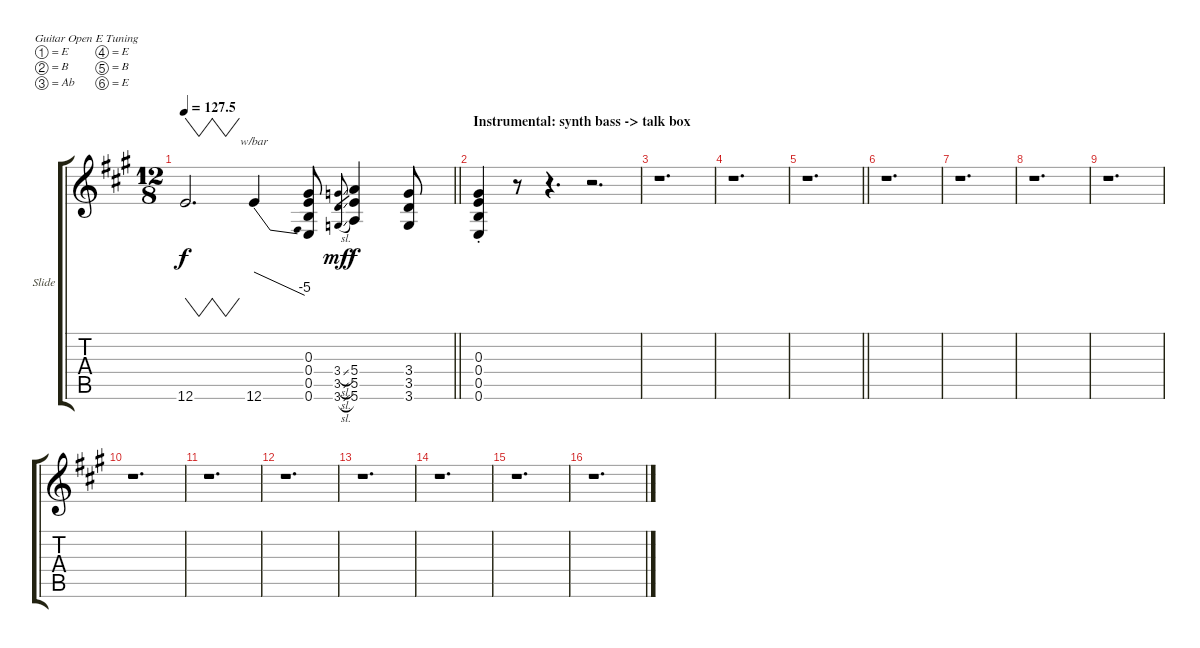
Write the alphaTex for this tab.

\bracketExtendMode groupsimilarinstruments
\firstSystemTrackNameOrientation horizontal
\otherSystemsTrackNameOrientation horizontal
\track ("Slide Guitar- Open E Tuning" "Slide") {instrument overdrivenguitar}
\staff {score tabs}
\tuning (E4 B3 Ab3 E3 B2 E2)
\ts (12 8)
\tempo
127.5
\accidentals auto
\clef g2
\ottava regular
\simile none
\barLineRight lightlight
\ks a
12.6{t}.2{vw d dy f} 12.6.4{tbe (dive default 15.6 0 60 -20)} (0.3 0.4 0.5 0.6).8 (3.4{sl} 3.5{sl} 3.6{sl}).8{gr dy mf} (5.4 5.5 5.6).4{dy f} (3.4 3.5 3.6).8 |
\section ("" "Instrumental: synth bass -> talk box")
(0.3{st} 0.4{st} 0.5{st} 0.6{st}).4 r.8 r.4{d} r.2{d} |
r.1{d} |
r.1{d} |
\barLineRight lightlight
r.1{d} |
r.1{d} |
r.1{d} |
r.1{d} |
r.1{d} |
r.1{d} |
r.1{d} |
r.1{d} |
r.1{d} |
r.1{d} |
r.1{d} |
r.1{d}
